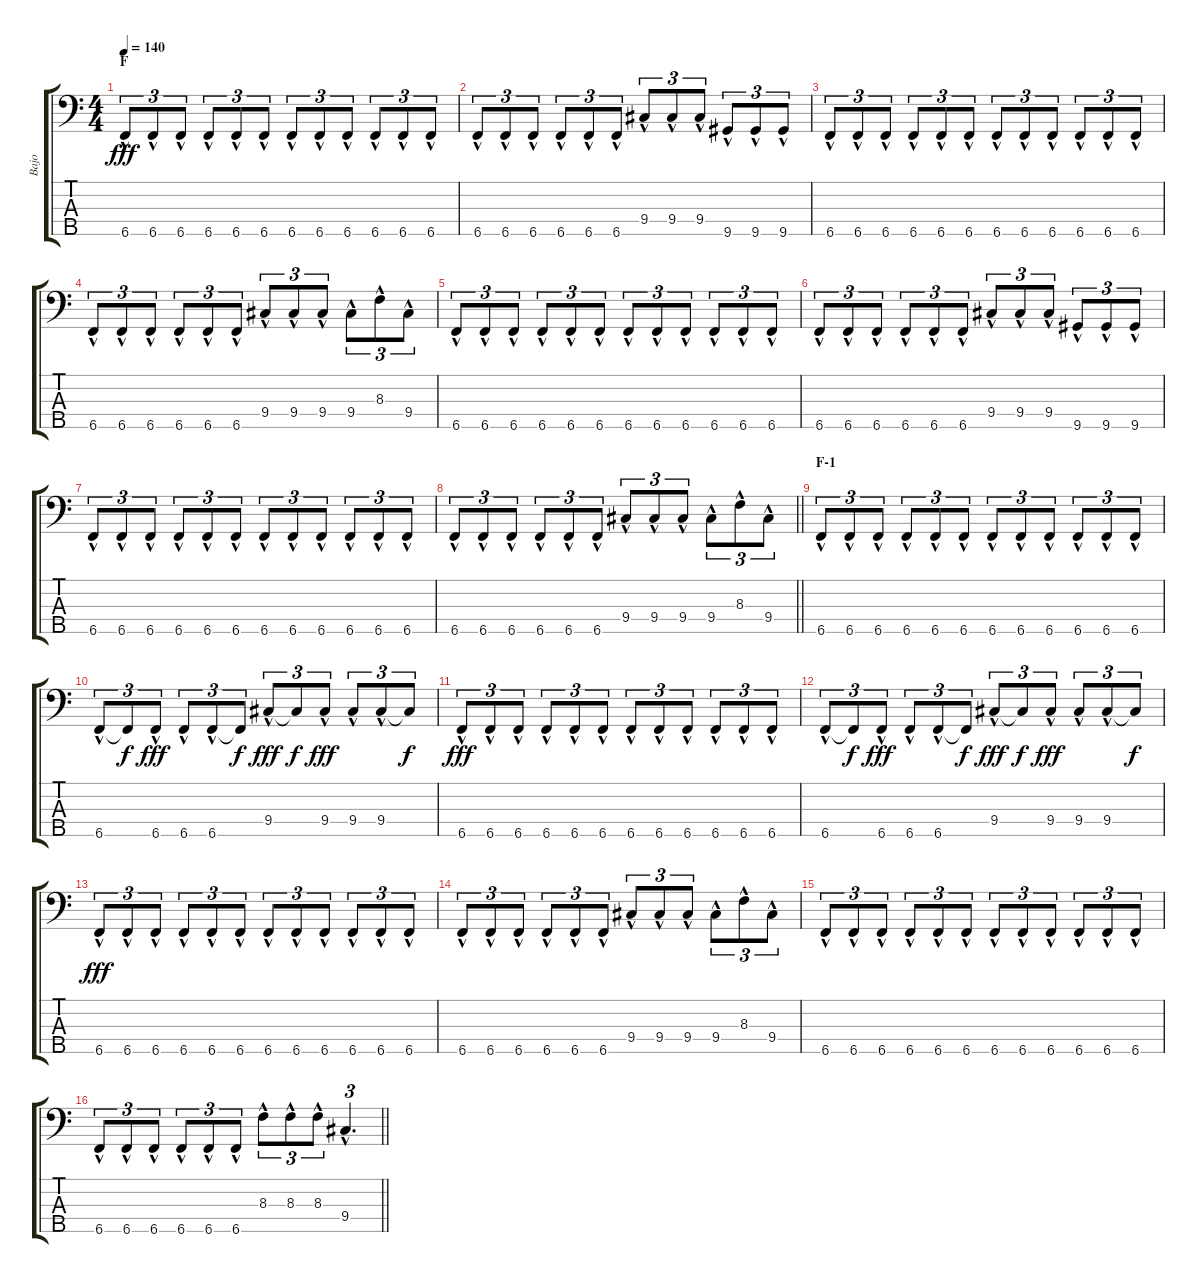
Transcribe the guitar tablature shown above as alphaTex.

\track ("Bajo" "Bajo") {instrument electricbassfinger}
\staff {score tabs}
\tuning (G2 D2 A1 E1 B0) {hide}
\ts (4 4)
\section ("" "F")
\tempo 140
\clef f4
\ks c
6.5{hac}.8{tu (3 2) dy fff} 6.5{hac}.8{tu (3 2)} 6.5{hac}.8{tu (3 2)} 6.5{hac}.8{tu (3 2)} 6.5{hac}.8{tu (3 2)} 6.5{hac}.8{tu (3 2)} 6.5{hac}.8{tu (3 2)} 6.5{hac}.8{tu (3 2)} 6.5{hac}.8{tu (3 2)} 6.5{hac}.8{tu (3 2)} 6.5{hac}.8{tu (3 2)} 6.5{hac}.8{tu (3 2)} |
6.5{hac}.8{tu (3 2)} 6.5{hac}.8{tu (3 2)} 6.5{hac}.8{tu (3 2)} 6.5{hac}.8{tu (3 2)} 6.5{hac}.8{tu (3 2)} 6.5{hac}.8{tu (3 2)} 9.4{hac}.8{tu (3 2)} 9.4{hac}.8{tu (3 2)} 9.4{hac}.8{tu (3 2)} 9.5{hac}.8{tu (3 2)} 9.5{hac}.8{tu (3 2)} 9.5{hac}.8{tu (3 2)} |
6.5{hac}.8{tu (3 2)} 6.5{hac}.8{tu (3 2)} 6.5{hac}.8{tu (3 2)} 6.5{hac}.8{tu (3 2)} 6.5{hac}.8{tu (3 2)} 6.5{hac}.8{tu (3 2)} 6.5{hac}.8{tu (3 2)} 6.5{hac}.8{tu (3 2)} 6.5{hac}.8{tu (3 2)} 6.5{hac}.8{tu (3 2)} 6.5{hac}.8{tu (3 2)} 6.5{hac}.8{tu (3 2)} |
6.5{hac}.8{tu (3 2)} 6.5{hac}.8{tu (3 2)} 6.5{hac}.8{tu (3 2)} 6.5{hac}.8{tu (3 2)} 6.5{hac}.8{tu (3 2)} 6.5{hac}.8{tu (3 2)} 9.4{hac}.8{tu (3 2)} 9.4{hac}.8{tu (3 2)} 9.4{hac}.8{tu (3 2)} 9.4{hac}.8{tu (3 2)} 8.3{hac}.8{tu (3 2)} 9.4{hac}.8{tu (3 2)} |
6.5{hac}.8{tu (3 2)} 6.5{hac}.8{tu (3 2)} 6.5{hac}.8{tu (3 2)} 6.5{hac}.8{tu (3 2)} 6.5{hac}.8{tu (3 2)} 6.5{hac}.8{tu (3 2)} 6.5{hac}.8{tu (3 2)} 6.5{hac}.8{tu (3 2)} 6.5{hac}.8{tu (3 2)} 6.5{hac}.8{tu (3 2)} 6.5{hac}.8{tu (3 2)} 6.5{hac}.8{tu (3 2)} |
6.5{hac}.8{tu (3 2)} 6.5{hac}.8{tu (3 2)} 6.5{hac}.8{tu (3 2)} 6.5{hac}.8{tu (3 2)} 6.5{hac}.8{tu (3 2)} 6.5{hac}.8{tu (3 2)} 9.4{hac}.8{tu (3 2)} 9.4{hac}.8{tu (3 2)} 9.4{hac}.8{tu (3 2)} 9.5{hac}.8{tu (3 2)} 9.5{hac}.8{tu (3 2)} 9.5{hac}.8{tu (3 2)} |
6.5{hac}.8{tu (3 2)} 6.5{hac}.8{tu (3 2)} 6.5{hac}.8{tu (3 2)} 6.5{hac}.8{tu (3 2)} 6.5{hac}.8{tu (3 2)} 6.5{hac}.8{tu (3 2)} 6.5{hac}.8{tu (3 2)} 6.5{hac}.8{tu (3 2)} 6.5{hac}.8{tu (3 2)} 6.5{hac}.8{tu (3 2)} 6.5{hac}.8{tu (3 2)} 6.5{hac}.8{tu (3 2)} |
\barLineRight lightlight
6.5{hac}.8{tu (3 2)} 6.5{hac}.8{tu (3 2)} 6.5{hac}.8{tu (3 2)} 6.5{hac}.8{tu (3 2)} 6.5{hac}.8{tu (3 2)} 6.5{hac}.8{tu (3 2)} 9.4{hac}.8{tu (3 2)} 9.4{hac}.8{tu (3 2)} 9.4{hac}.8{tu (3 2)} 9.4{hac}.8{tu (3 2)} 8.3{hac}.8{tu (3 2)} 9.4{hac}.8{tu (3 2)} |
\section ("" "F-1")
6.5{hac}.8{tu (3 2)} 6.5{hac}.8{tu (3 2)} 6.5{hac}.8{tu (3 2)} 6.5{hac}.8{tu (3 2)} 6.5{hac}.8{tu (3 2)} 6.5{hac}.8{tu (3 2)} 6.5{hac}.8{tu (3 2)} 6.5{hac}.8{tu (3 2)} 6.5{hac}.8{tu (3 2)} 6.5{hac}.8{tu (3 2)} 6.5{hac}.8{tu (3 2)} 6.5{hac}.8{tu (3 2)} |
6.5{hac}.8{tu (3 2)} 6.5{t}.8{tu (3 2) dy f} 6.5{hac}.8{tu (3 2) dy fff} 6.5{hac}.8{tu (3 2)} 6.5{hac}.8{tu (3 2)} 6.5{t}.8{tu (3 2) dy f} 9.4{hac}.8{tu (3 2) dy fff} 9.4{t}.8{tu (3 2) dy f} 9.4{hac}.8{tu (3 2) dy fff} 9.4{hac}.8{tu (3 2)} 9.4{hac}.8{tu (3 2)} 9.4{t}.8{tu (3 2) dy f} |
6.5{hac}.8{tu (3 2) dy fff} 6.5{hac}.8{tu (3 2)} 6.5{hac}.8{tu (3 2)} 6.5{hac}.8{tu (3 2)} 6.5{hac}.8{tu (3 2)} 6.5{hac}.8{tu (3 2)} 6.5{hac}.8{tu (3 2)} 6.5{hac}.8{tu (3 2)} 6.5{hac}.8{tu (3 2)} 6.5{hac}.8{tu (3 2)} 6.5{hac}.8{tu (3 2)} 6.5{hac}.8{tu (3 2)} |
6.5{hac}.8{tu (3 2)} 6.5{t}.8{tu (3 2) dy f} 6.5{hac}.8{tu (3 2) dy fff} 6.5{hac}.8{tu (3 2)} 6.5{hac}.8{tu (3 2)} 6.5{t}.8{tu (3 2) dy f} 9.4{hac}.8{tu (3 2) dy fff} 9.4{t}.8{tu (3 2) dy f} 9.4{hac}.8{tu (3 2) dy fff} 9.4{hac}.8{tu (3 2)} 9.4{hac}.8{tu (3 2)} 9.4{t}.8{tu (3 2) dy f} |
6.5{hac}.8{tu (3 2) dy fff} 6.5{hac}.8{tu (3 2)} 6.5{hac}.8{tu (3 2)} 6.5{hac}.8{tu (3 2)} 6.5{hac}.8{tu (3 2)} 6.5{hac}.8{tu (3 2)} 6.5{hac}.8{tu (3 2)} 6.5{hac}.8{tu (3 2)} 6.5{hac}.8{tu (3 2)} 6.5{hac}.8{tu (3 2)} 6.5{hac}.8{tu (3 2)} 6.5{hac}.8{tu (3 2)} |
6.5{hac}.8{tu (3 2)} 6.5{hac}.8{tu (3 2)} 6.5{hac}.8{tu (3 2)} 6.5{hac}.8{tu (3 2)} 6.5{hac}.8{tu (3 2)} 6.5{hac}.8{tu (3 2)} 9.4{hac}.8{tu (3 2)} 9.4{hac}.8{tu (3 2)} 9.4{hac}.8{tu (3 2)} 9.4{hac}.8{tu (3 2)} 8.3{hac}.8{tu (3 2)} 9.4{hac}.8{tu (3 2)} |
6.5{hac}.8{tu (3 2)} 6.5{hac}.8{tu (3 2)} 6.5{hac}.8{tu (3 2)} 6.5{hac}.8{tu (3 2)} 6.5{hac}.8{tu (3 2)} 6.5{hac}.8{tu (3 2)} 6.5{hac}.8{tu (3 2)} 6.5{hac}.8{tu (3 2)} 6.5{hac}.8{tu (3 2)} 6.5{hac}.8{tu (3 2)} 6.5{hac}.8{tu (3 2)} 6.5{hac}.8{tu (3 2)} |
\barLineRight lightlight
6.5{hac}.8{tu (3 2)} 6.5{hac}.8{tu (3 2)} 6.5{hac}.8{tu (3 2)} 6.5{hac}.8{tu (3 2)} 6.5{hac}.8{tu (3 2)} 6.5{hac}.8{tu (3 2)} 8.3{hac}.8{tu (3 2)} 8.3{hac}.8{tu (3 2)} 8.3{hac}.8{tu (3 2)} 9.4{hac}.4{d tu (3 2)}
